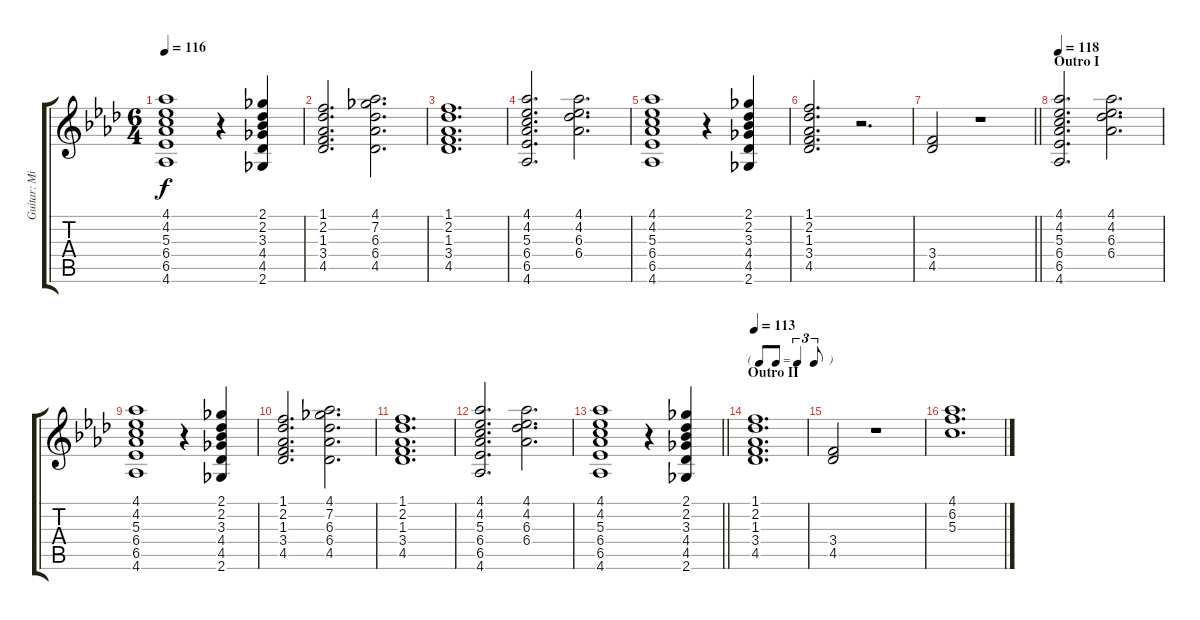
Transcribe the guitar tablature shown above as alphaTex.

\track ("Guitar: Mick" "Guitar: Mi") {instrument acousticguitarnylon}
\staff {score tabs}
\tuning (E4 B3 G3 D3 A2 E2) {hide}
\ts (6 4)
\tempo 116
\clef g2
\ks ab
(4.1 4.2 5.3 6.4 6.5 4.6).1{dy f} r.4 (2.1 2.2 3.3 4.4 4.5 2.6).4 |
(1.1 2.2 1.3 3.4 4.5).2{d} (4.1 7.2 6.3 6.4 4.5).2{d} |
(1.1 2.2 1.3 3.4 4.5).1{d} |
(4.1 4.2 5.3 6.4 6.5 4.6).2{d} (4.1 4.2 6.3 6.4).2{d} |
(4.1 4.2 5.3 6.4 6.5 4.6).1 r.4 (2.1 2.2 3.3 4.4 4.5 2.6).4 |
(1.1 2.2 1.3 3.4 4.5).2{d} r.2{d} |
\barLineRight lightlight
(3.4 4.5).2 r.1 |
\section ("" "Outro I")
\tempo 118
(4.1 4.2 5.3 6.4 6.5 4.6).2{d} (4.1 4.2 6.3 6.4).2{d} |
(4.1 4.2 5.3 6.4 6.5 4.6).1 r.4 (2.1 2.2 3.3 4.4 4.5 2.6).4 |
(1.1 2.2 1.3 3.4 4.5).2{d} (4.1 7.2 6.3 6.4 4.5).2{d} |
(1.1 2.2 1.3 3.4 4.5).1{d} |
(4.1 4.2 5.3 6.4 6.5 4.6).2{d} (4.1 4.2 6.3 6.4).2{d} |
\barLineRight lightlight
(4.1 4.2 5.3 6.4 6.5 4.6).1 r.4 (2.1 2.2 3.3 4.4 4.5 2.6).4 |
\tf triplet8th
\section ("" "Outro II")
\tempo 113
(1.1 2.2 1.3 3.4 4.5).1{d} |
(3.4 4.5).2 r.1 |
(4.1 6.2 5.3).1{d}
